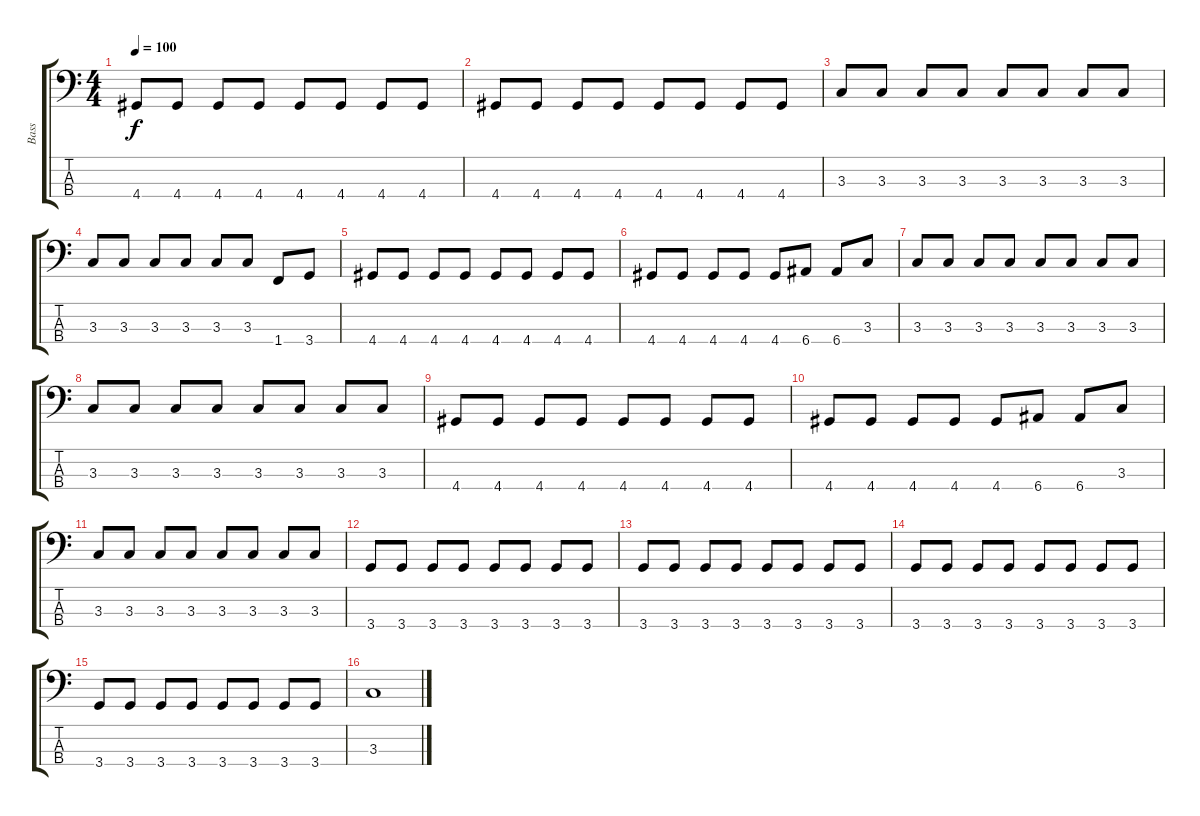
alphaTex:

\track ("Bass" "Bass") {instrument electricbassfinger}
\staff {score tabs}
\tuning (G2 D2 A1 E1) {hide}
\ts (4 4)
\tempo 100
\clef f4
\ks c
4.4.8{dy f} 4.4.8 4.4.8 4.4.8 4.4.8 4.4.8 4.4.8 4.4.8 |
4.4.8 4.4.8 4.4.8 4.4.8 4.4.8 4.4.8 4.4.8 4.4.8 |
3.3.8 3.3.8 3.3.8 3.3.8 3.3.8 3.3.8 3.3.8 3.3.8 |
3.3.8 3.3.8 3.3.8 3.3.8 3.3.8 3.3.8 1.4.8 3.4.8 |
4.4.8 4.4.8 4.4.8 4.4.8 4.4.8 4.4.8 4.4.8 4.4.8 |
4.4.8 4.4.8 4.4.8 4.4.8 4.4.8 6.4.8 6.4.8 3.3.8 |
3.3.8 3.3.8 3.3.8 3.3.8 3.3.8 3.3.8 3.3.8 3.3.8 |
3.3.8 3.3.8 3.3.8 3.3.8 3.3.8 3.3.8 3.3.8 3.3.8 |
4.4.8 4.4.8 4.4.8 4.4.8 4.4.8 4.4.8 4.4.8 4.4.8 |
4.4.8 4.4.8 4.4.8 4.4.8 4.4.8 6.4.8 6.4.8 3.3.8 |
3.3.8 3.3.8 3.3.8 3.3.8 3.3.8 3.3.8 3.3.8 3.3.8 |
3.4.8 3.4.8 3.4.8 3.4.8 3.4.8 3.4.8 3.4.8 3.4.8 |
3.4.8 3.4.8 3.4.8 3.4.8 3.4.8 3.4.8 3.4.8 3.4.8 |
3.4.8 3.4.8 3.4.8 3.4.8 3.4.8 3.4.8 3.4.8 3.4.8 |
3.4.8 3.4.8 3.4.8 3.4.8 3.4.8 3.4.8 3.4.8 3.4.8 |
3.3.1
